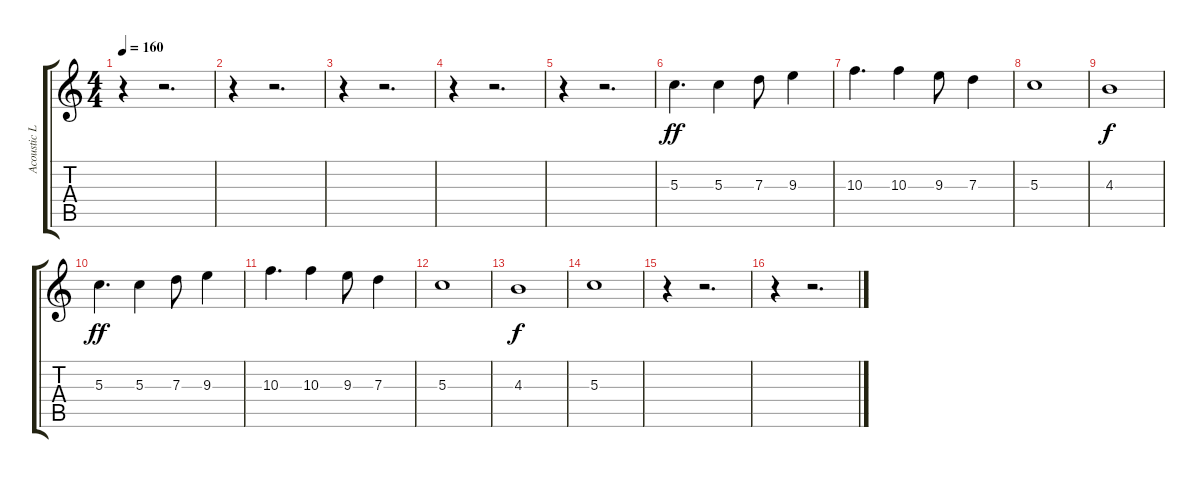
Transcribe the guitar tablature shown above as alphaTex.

\track ("Acoustic Lead" "Acoustic L") {instrument acousticguitarsteel}
\staff {score tabs}
\tuning (E4 B3 G3 D3 A2 E2) {hide}
\ts (4 4)
\tempo 160
\clef g2
\ks c
r.4{dy ff} r.2{d} |
r.4 r.2{d} |
r.4 r.2{d} |
r.4 r.2{d} |
r.4 r.2{d} |
5.3.4{d} 5.3.4 7.3.8 9.3.4 |
10.3.4{d} 10.3.4 9.3.8 7.3.4 |
5.3.1 |
4.3.1{dy f} |
5.3.4{d dy ff} 5.3.4 7.3.8 9.3.4 |
10.3.4{d} 10.3.4 9.3.8 7.3.4 |
5.3.1 |
4.3.1{dy f} |
5.3.1 |
r.4 r.2{d} |
r.4 r.2{d}
